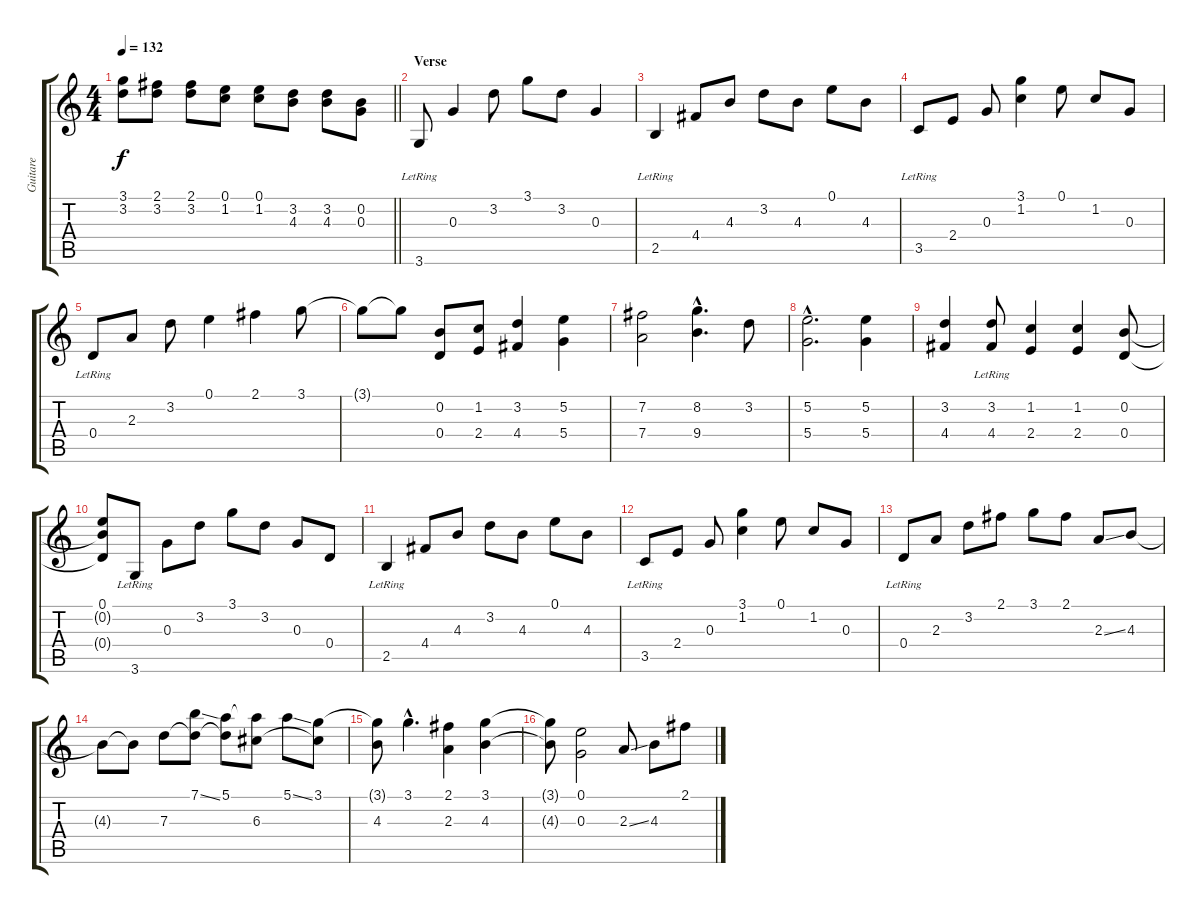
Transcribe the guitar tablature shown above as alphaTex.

\track ("Guitare" "Guitare") {instrument acousticguitarnylon}
\staff {score tabs}
\tuning (E4 B3 G3 D3 A2 E2) {hide}
\ts (4 4)
\tempo 132
\clef g2
\barLineRight lightlight
\ks c
(3.1 3.2).8{dy f} (2.1 3.2).8 (2.1 3.2).8 (0.1 1.2).8 (0.1 1.2).8 (3.2 4.3).8 (3.2 4.3).8 (0.2 0.3).8 |
\section ("" "Verse")
3.6{lr}.8 0.3.4 3.2.8 3.1.8 3.2.8 0.3.4 |
2.5{lr}.4 4.4.8 4.3.8 3.2.8 4.3.8 0.1.8 4.3.8 |
3.5{lr}.8 2.4.8 0.3.8 (3.1 1.2).4 0.1.8 1.2.8 0.3.8 |
0.4{lr}.8 2.3.8 3.2.8 0.1.4 2.1.4 3.1.8 |
3.1{t}.8 3.1{t}.8 (0.2 0.4).8 (1.2 2.4).8 (3.2 4.4).4 (5.2 5.4).4 |
(7.2 7.4).2 (8.2{hac} 9.4{hac}).4{d} 3.2.8 |
(5.2{hac} 5.4{hac}).2{d} (5.2 5.4).4 |
(3.2 4.4).4 (3.2{lr} 4.4).8 (1.2 2.4).4 (1.2 2.4).4 (0.2 0.4).8 |
(0.1 0.2{t} 0.4{t}).8 3.6{lr}.8 0.3.8 3.2.8 3.1.8 3.2.8 0.3.8 0.4.8 |
2.5{lr}.4 4.4.8 4.3.8 3.2.8 4.3.8 0.1.8 4.3.8 |
3.5{lr}.8 2.4.8 0.3.8 (3.1 1.2).4 0.1.8 1.2.8 0.3.8 |
0.4{lr}.8 2.3.8 3.2.8 2.1.8 3.1.8 2.1.8 2.3{ss}.8 4.3.8 |
4.3{t}.8 4.3{t}.8 7.3.8 (7.1{ss} 7.3{t}).8 (5.1 7.3{t}).8 (5.1{t} 6.3).8 5.1{ss}.8 (3.1 6.3{t}).8 |
(3.1{t} 4.3).8 3.1{hac}.4{d} (2.1 2.3).4 (3.1 4.3).4 |
(3.1{t} 4.3{t}).8 (0.1 0.3).2 2.3{ss}.8 4.3.8 2.1.8
